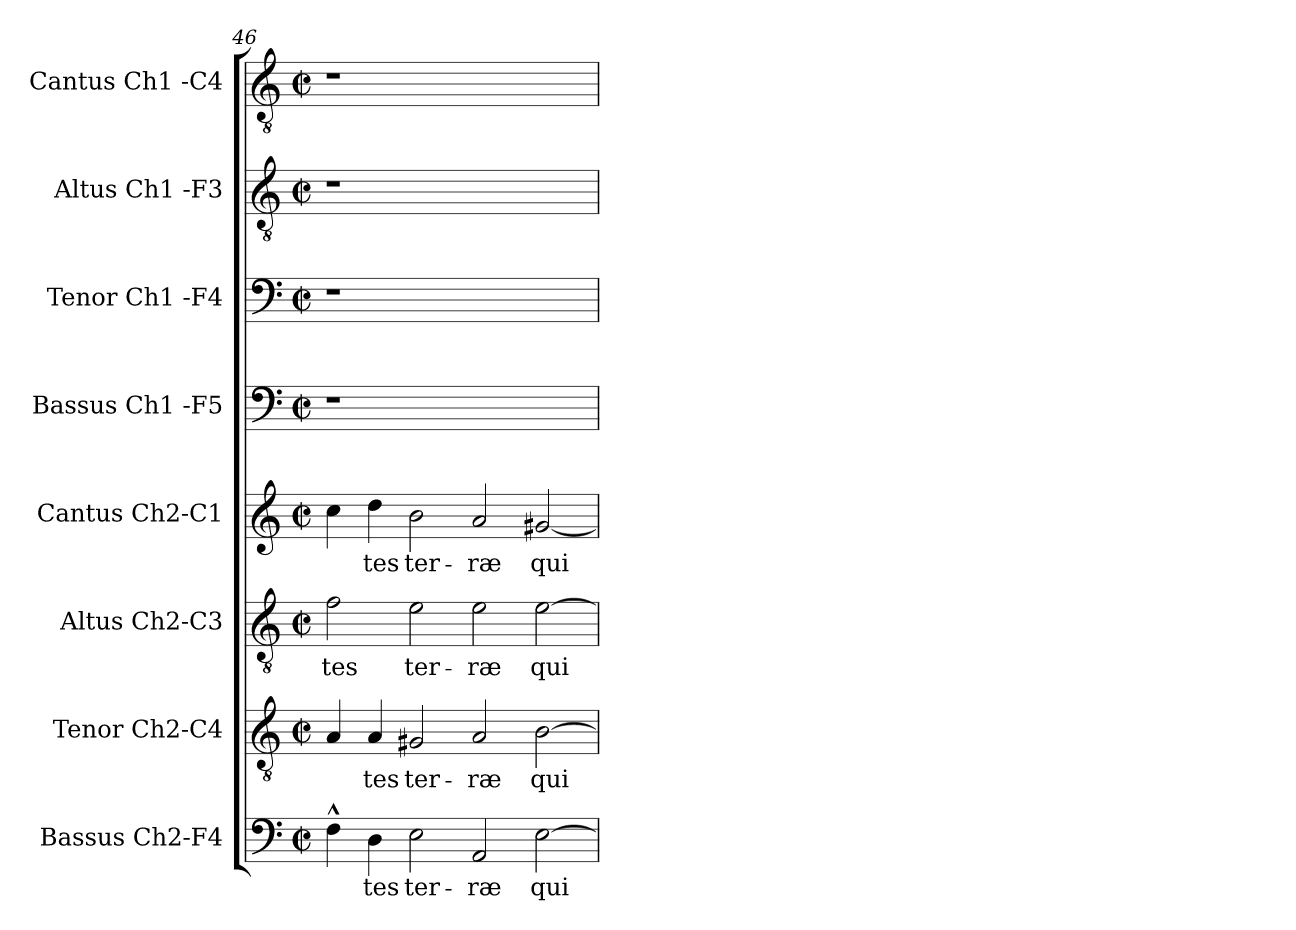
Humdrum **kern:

**kern	**text	**kern	**text	**kern	**text	**kern	**text	**kern	**kern	**kern	**kern
*part8	*part8	*part7	*part7	*part6	*part6	*part5	*part5	*part4	*part3	*part2	*part1
*staff8	*staff8	*staff7	*staff7	*staff6	*staff6	*staff5	*staff5	*staff4	*staff3	*staff2	*staff1
*I"Bassus Ch2-F4	*	*I"Tenor Ch2-C4	*	*I"Altus Ch2-C3	*	*I"Cantus Ch2-C1	*	*I"Bassus Ch1 -F5	*I"Tenor Ch1 -F4	*I"Altus Ch1 -F3	*I"Cantus Ch1 -C4
*I'B2	*	*I'T2	*	*I'A2	*	*I'C2	*	*I'B1	*I'T1	*I'A1	*I'C1
!!LO:PB:g=z
*clefF4	*	*clefGv2	*	*clefGv2	*	*clefG2	*	*clefF4	*clefF4	*clefGv2	*clefGv2
*k[]	*	*k[]	*	*k[]	*	*k[]	*	*k[]	*k[]	*k[]	*k[]
*M2/2	*	*M2/2	*	*M2/2	*	*M2/2	*	*M2/2	*M2/2	*M2/2	*M2/2
*met(c|)	*	*met(c|)	*	*met(c|)	*	*met(c|)	*	*met(c|)	*met(c|)	*met(c|)	*met(c|)
=46	=46	=46	=46	=46	=46	=46	=46	=46	=46	=46	=46
!	!	!	!	!	!LO:LY:b	!	!	!	!	!	!
4F^^\	.	4A/	.	2f\	-tes	4cc\	.	1r	1r	1r	1r
!	!LO:LY:b	!	!LO:LY:b	!	!	!	!LO:LY:b	!	!	!	!
4D\	-tes	4A/	-tes	.	.	4dd\	-tes	.	.	.	.
!	!LO:LY:b	!	!LO:LY:b	!	!LO:LY:b	!	!LO:LY:b	!	!	!	!
2E\	ter-	2G#X/	ter-	2e\	ter-	2b\	ter-	.	.	.	.
!	!LO:LY:b	!	!LO:LY:b	!	!LO:LY:b	!	!LO:LY:b	!	!	!	!
2AA/	-ræ	2A/	-ræ	2e\	-ræ	2a/	-ræ	1ryy	1ryy	1ryy	1ryy
!	!LO:LY:b	!	!LO:LY:b	!	!LO:LY:b	!	!LO:LY:b	!	!	!	!
[>2E\	qui-	[>2B\	qui-	[>2e\	qui-	[<2g#X/	qui-	.	.	.	.
=	=	=	=	=	=	=	=	=	=	=	=
*-	*-	*-	*-	*-	*-	*-	*-	*-	*-	*-	*-
